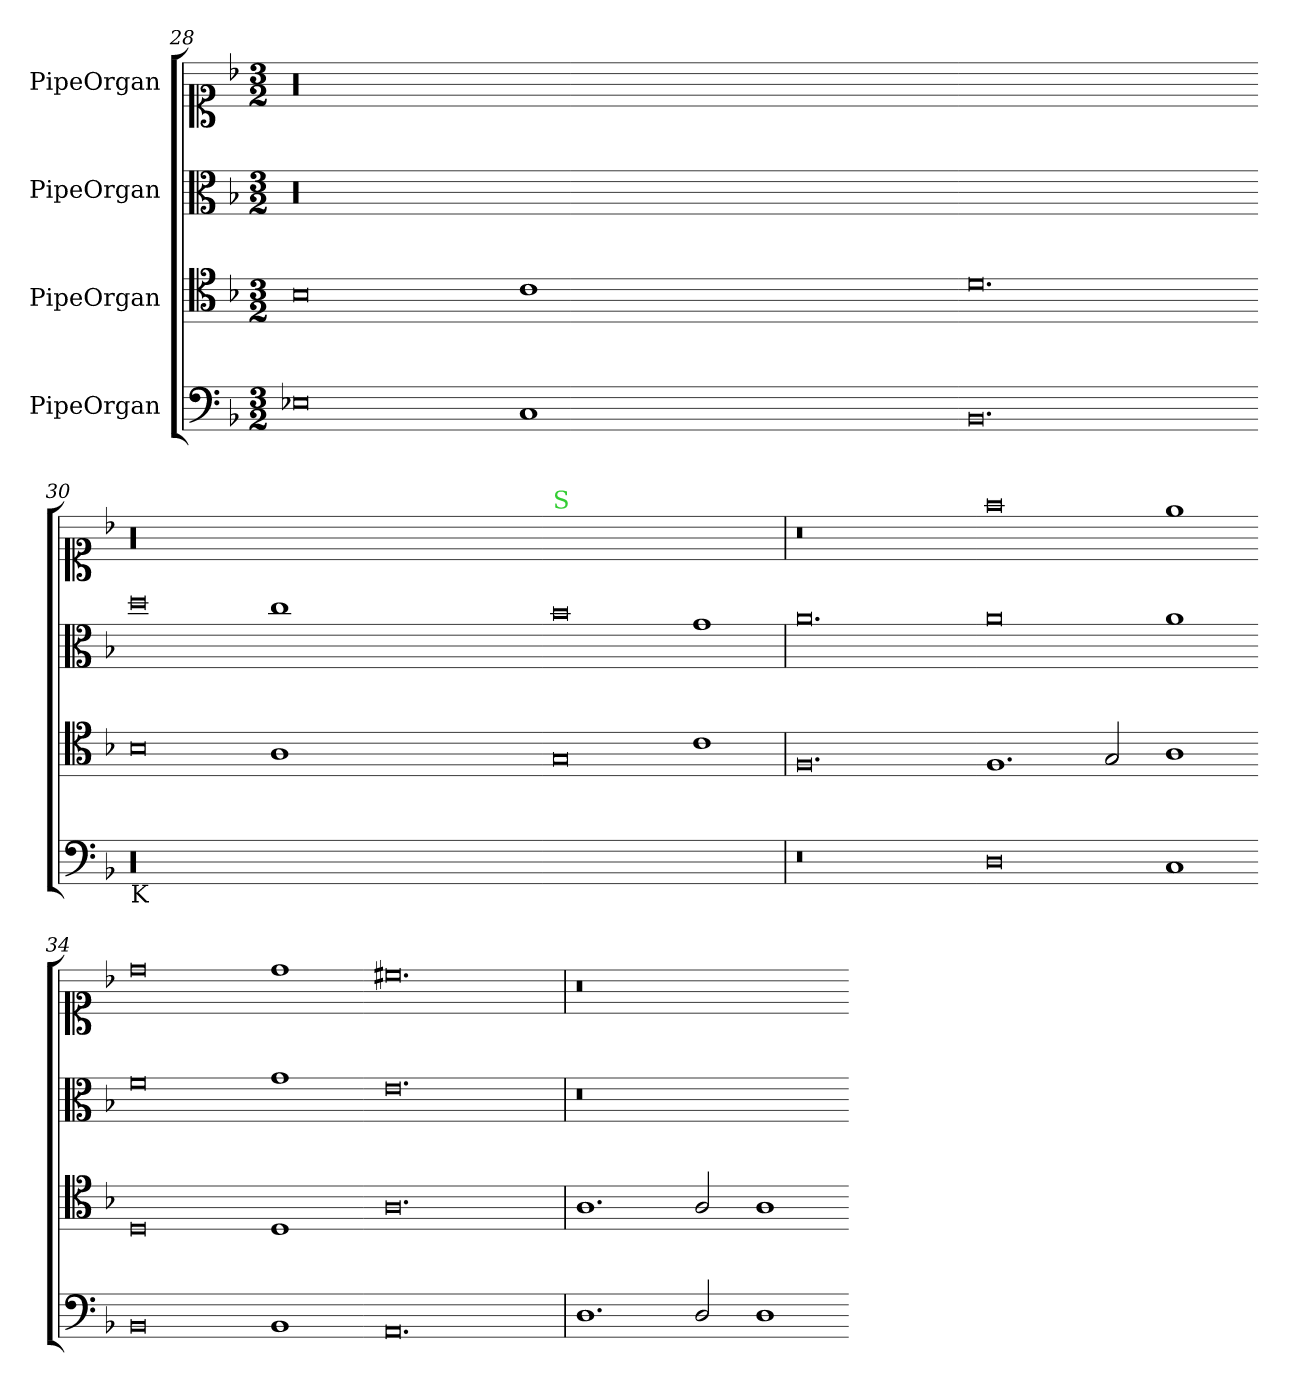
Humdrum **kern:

**kern	**kern	**kern	**kern
*part4	*part3	*part2	*part1
*staff4	*staff3	*staff2	*staff1
*I"PipeOrgan	*I"PipeOrgan	*I"PipeOrgan	*I"PipeOrgan
*clefF4	*clefC4	*clefC3	*clefC1
*k[b-]	*k[b-]	*k[b-]	*k[b-]
*M3/2	*M3/2	*M3/2	*M3/2
=28	=28	=28	=28
0E-X	0B-	00.r	00.r
1C	1c	.	.
0.ryy	0.ryy	.	.
=29-	=29-	=29-	=29-
0.BB-	0.d	0.ryy	0.ryy
=30-	=30-	=30-	=30-
!LO:TX:b:t=K	!	!	!
00.r	0B-	0dd	00.r
.	1A	1cc	.
.	0.ryy	0.ryy	.
=31-	=31-	=31-	=31-
!	!	!	!LO:TX:a:color=limegreen:t=S
0.ryy	0G	0b-	0.ryy
.	1c	1g	.
=32	=32	=32	=32
0.r	0.F	0.a	0.r
=33-	=33-	=33-	=33-
0D	1.F	0a	0ff
.	2G/	.	.
1C	1A	1a	1ee
=34-	=34-	=34-	=34-
0BB-	0D	0f	0dd
1BB-	1D	1g	1dd
=35-	=35-	=35-	=35-
0.AA	0.A	0.e	0.cc#X
=36	=36	=36	=36
1.D	1.A	0.r	0.r
2D/	2A/	.	.
1D	1A	.	.
=-	=-	=-	=-
*-	*-	*-	*-
